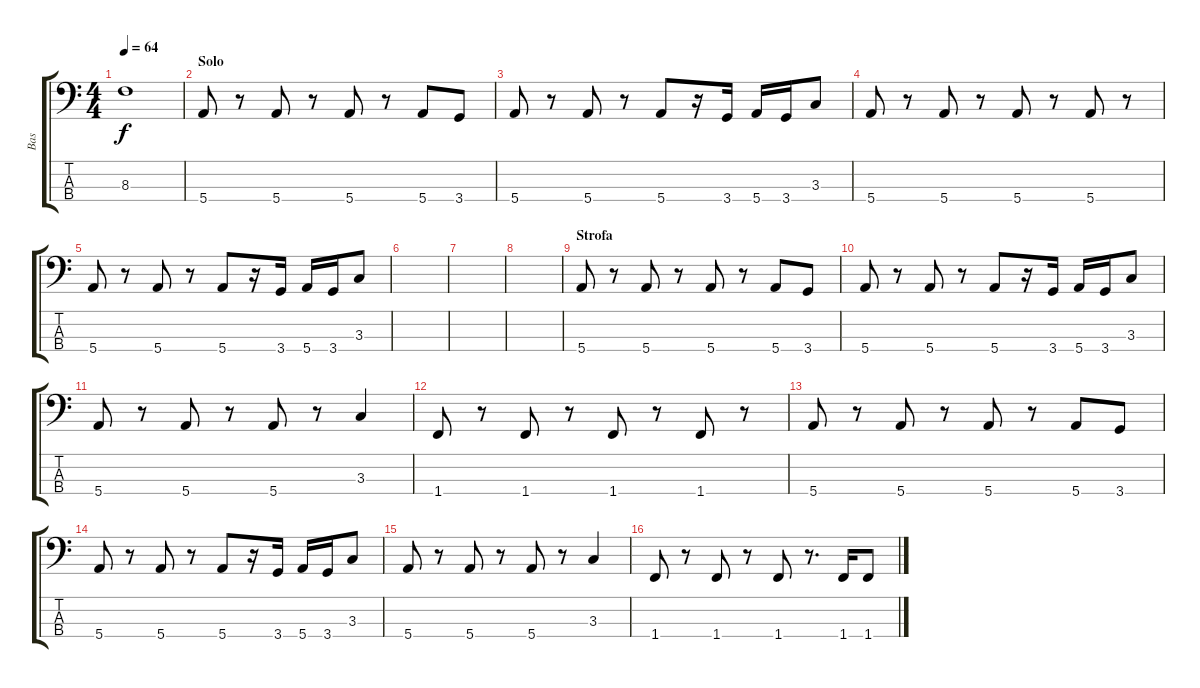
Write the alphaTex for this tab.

\track ("Bas" "Bas") {instrument slapbass1}
\staff {score tabs}
\tuning (G2 D2 A1 E1) {hide}
\ts (4 4)
\tempo 64
\clef f4
\ks c
8.3.1{dy f} |
\section ("" "Solo")
5.4.8 r.8 5.4.8 r.8 5.4.8 r.8 5.4.8 3.4.8 |
5.4.8 r.8 5.4.8 r.8 5.4.8 r.16 3.4.16 5.4.16 3.4.16 3.3.8 |
5.4.8 r.8 5.4.8 r.8 5.4.8 r.8 5.4.8 r.8 |
5.4.8 r.8 5.4.8 r.8 5.4.8 r.16 3.4.16 5.4.16 3.4.16 3.3.8 |
|
|
|
\section ("" "Strofa")
5.4.8 r.8 5.4.8 r.8 5.4.8 r.8 5.4.8 3.4.8 |
5.4.8 r.8 5.4.8 r.8 5.4.8 r.16 3.4.16 5.4.16 3.4.16 3.3.8 |
5.4.8 r.8 5.4.8 r.8 5.4.8 r.8 3.3.4 |
1.4.8 r.8 1.4.8 r.8 1.4.8 r.8 1.4.8 r.8 |
5.4.8 r.8 5.4.8 r.8 5.4.8 r.8 5.4.8 3.4.8 |
5.4.8 r.8 5.4.8 r.8 5.4.8 r.16 3.4.16 5.4.16 3.4.16 3.3.8 |
5.4.8 r.8 5.4.8 r.8 5.4.8 r.8 3.3.4 |
1.4.8 r.8 1.4.8 r.8 1.4.8 r.8{d} 1.4.16 1.4.8
